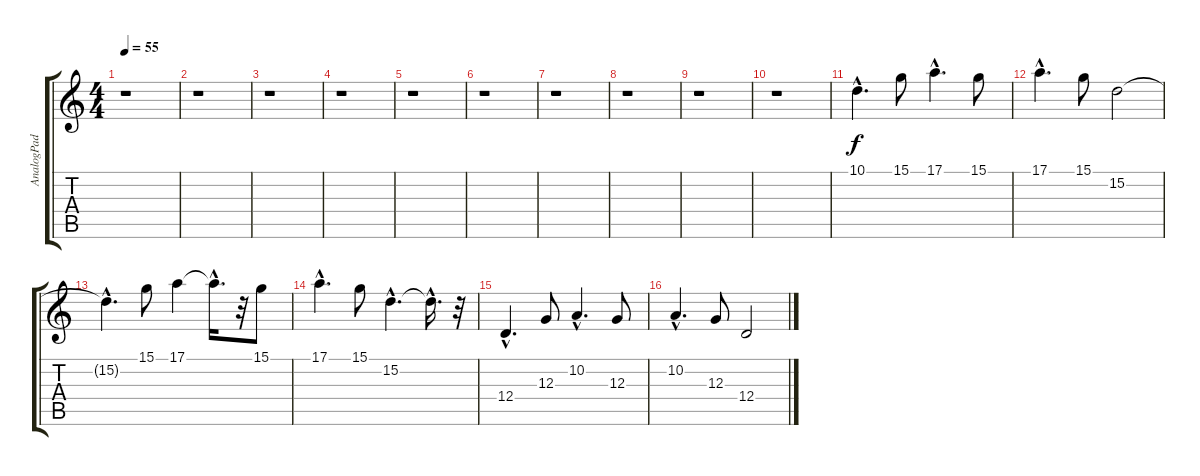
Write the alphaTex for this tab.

\track ("AnalogPad           " "AnalogPad ") {instrument synthstrings1}
\staff {score tabs}
\tuning (E4 B3 G3 D3 A2 E2) {hide}
\ts (4 4)
\tempo 55
\clef g2
\ks c
r.1{dy f} |
r.1 |
r.1 |
r.1 |
r.1 |
r.1 |
r.1 |
r.1 |
r.1 |
r.1 |
10.1{hac}.4{d} 15.1.8 17.1{hac}.4{d} 15.1.8 |
17.1{hac}.4{d} 15.1.8 15.2.2 |
15.2{hac t}.4{d} 15.1.8 17.1.4 17.1{hac t}.16{d} r.32 15.1.8 |
17.1{hac}.4{d} 15.1.8 15.2{hac}.4{d} 15.2{hac t}.16{d} r.32 |
12.4{hac}.4{d} 12.3.8 10.2{hac}.4{d} 12.3.8 |
10.2{hac}.4{d} 12.3.8 12.4.2
